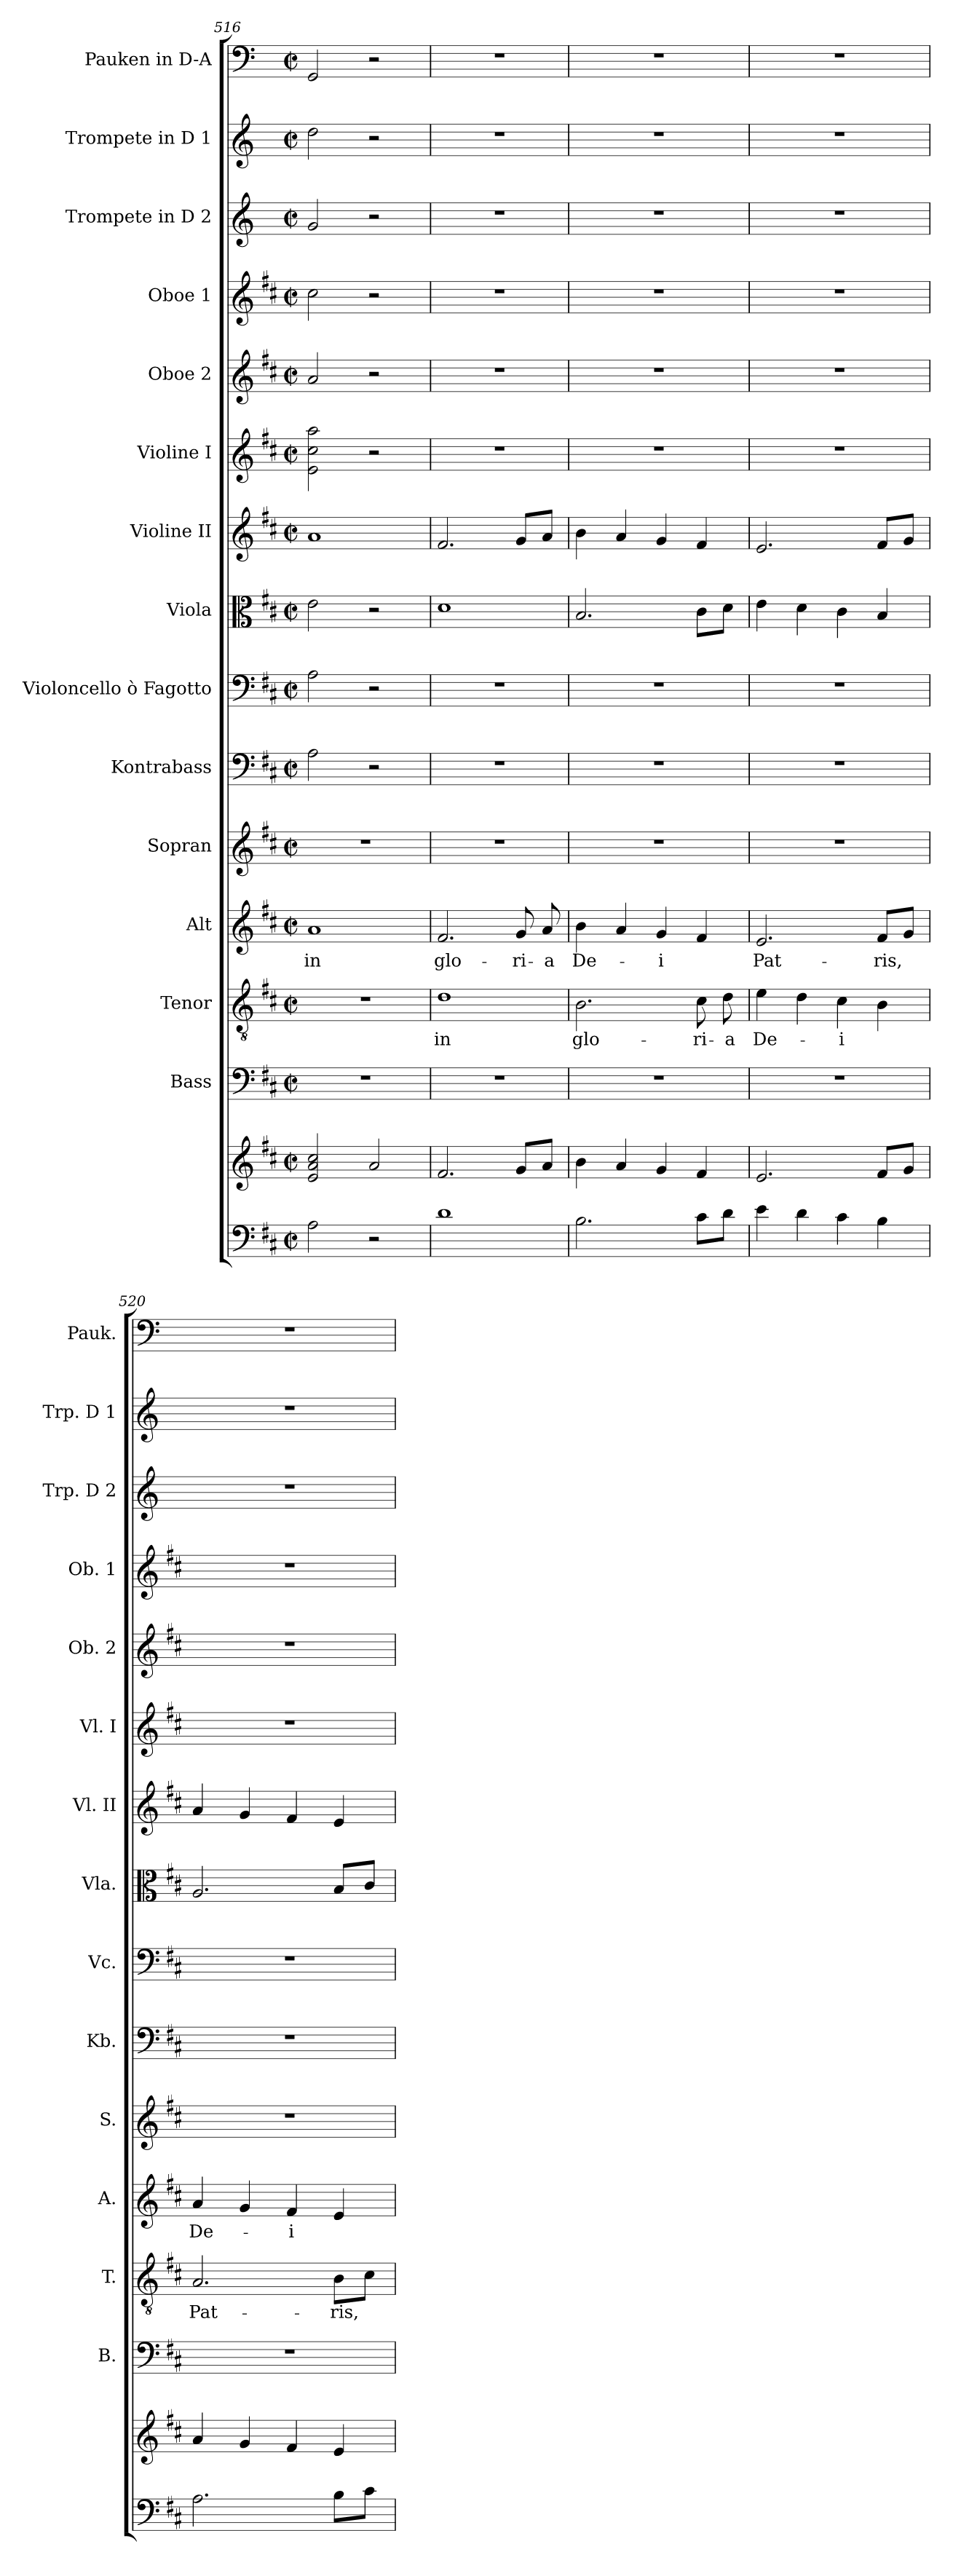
**kern	**kern	**kern	**kern	**text	**kern	**text	**kern	**kern	**kern	**kern	**kern	**kern	**kern	**kern	**kern	**kern	**kern
*part15	*part15	*part14	*part13	*part13	*part12	*part12	*part11	*part10	*part9	*part8	*part7	*part6	*part5	*part4	*part3	*part2	*part1
*staff16	*staff15	*staff14	*staff13	*staff13	*staff12	*staff12	*staff11	*staff10	*staff9	*staff8	*staff7	*staff6	*staff5	*staff4	*staff3	*staff2	*staff1
*	*	*I"Bass	*I"Tenor	*	*I"Alt	*	*I"Sopran	*I"Kontrabass	*I"Violoncello ò Fagotto	*I"Viola	*I"Violine II	*I"Violine I	*I"Oboe 2	*I"Oboe 1	*I"Trompete in D 2	*I"Trompete in D 1	*I"Pauken in D-A
*	*	*I'B.	*I'T.	*	*I'A.	*	*I'S.	*I'Kb.	*I'Vc.	*I'Vla.	*I'Vl. II	*I'Vl. I	*I'Ob. 2	*I'Ob. 1	*I'Trp. D 2	*I'Trp. D 1	*I'Pauk.
*clefF4	*clefG2	*clefF4	*clefGv2	*	*clefG2	*	*clefG2	*clefF4	*clefF4	*clefC3	*clefG2	*clefG2	*clefG2	*clefG2	*clefG2	*clefG2	*clefF4
*	*	*	*	*	*	*	*	*ITrd7c12	*	*	*	*	*	*	*ITrd-1c-2	*ITrd-1c-2	*ITrd-1c-2
*k[f#c#]	*k[f#c#]	*k[f#c#]	*k[f#c#]	*	*k[f#c#]	*	*k[f#c#]	*k[f#c#]	*k[f#c#]	*k[f#c#]	*k[f#c#]	*k[f#c#]	*k[f#c#]	*k[f#c#]	*k[f#c#]	*k[f#c#]	*k[f#c#]
*D:	*D:	*D:	*D:	*	*D:	*	*D:	*D:	*D:	*D:	*D:	*D:	*D:	*D:	*D:	*D:	*D:
*M2/2	*M2/2	*M2/2	*M2/2	*	*M2/2	*	*M2/2	*M2/2	*M2/2	*M2/2	*M2/2	*M2/2	*M2/2	*M2/2	*M2/2	*M2/2	*M2/2
*met(c|)	*met(c|)	*met(c|)	*met(c|)	*	*met(c|)	*	*met(c|)	*met(c|)	*met(c|)	*met(c|)	*met(c|)	*met(c|)	*met(c|)	*met(c|)	*met(c|)	*met(c|)	*met(c|)
=516	=516	=516	=516	=516	=516	=516	=516	=516	=516	=516	=516	=516	=516	=516	=516	=516	=516
!	!	!	!	!	!	!LO:LY:b	!	!	!	!	!	!	!	!	!	!	!
2A\	2e/ 2a/ 2cc#/	1r	1r	.	1a	in	1r	2AA\	2A\	2e\	1a	2e\ 2cc#\ 2aa\	2a/	2cc#\	2a/	2ee\	2AA/
2r	2a/	.	.	.	.	.	.	2r	2r	2r	.	2r	2r	2r	2r	2r	2r
=517	=517	=517	=517	=517	=517	=517	=517	=517	=517	=517	=517	=517	=517	=517	=517	=517	=517
!	!	!	!	!LO:LY:b	!	!LO:LY:b	!	!	!	!	!	!	!	!	!	!	!
1d	2.f#/	1r	1d	in	2.f#/	glo-	1r	1r	1r	1d	2.f#/	1r	1r	1r	1r	1r	1r
!	!	!	!	!	!	!LO:LY:b	!	!	!	!	!	!	!	!	!	!	!
.	8g/L	.	.	.	8g/	-ri-	.	.	.	.	8g/L	.	.	.	.	.	.
!	!	!	!	!	!	!LO:LY:b	!	!	!	!	!	!	!	!	!	!	!
.	8a/J	.	.	.	8a/	-a	.	.	.	.	8a/J	.	.	.	.	.	.
=518	=518	=518	=518	=518	=518	=518	=518	=518	=518	=518	=518	=518	=518	=518	=518	=518	=518
!	!	!	!	!LO:LY:b	!	!LO:LY:b	!	!	!	!	!	!	!	!	!	!	!
2.B\	4b\	1r	2.B\	glo-	4b\	De-	1r	1r	1r	2.B/	4b\	1r	1r	1r	1r	1r	1r
.	4a/	.	.	.	4a/	.	.	.	.	.	4a/	.	.	.	.	.	.
!	!	!	!	!	!	!LO:LY:b	!	!	!	!	!	!	!	!	!	!	!
.	4g/	.	.	.	4g/	-i	.	.	.	.	4g/	.	.	.	.	.	.
!	!	!	!	!LO:LY:b	!	!	!	!	!	!	!	!	!	!	!	!	!
8c#\L	4f#/	.	8c#\	-ri-	4f#/	.	.	.	.	8c#\L	4f#/	.	.	.	.	.	.
!	!	!	!	!LO:LY:b	!	!	!	!	!	!	!	!	!	!	!	!	!
8d\J	.	.	8d\	-a	.	.	.	.	.	8d\J	.	.	.	.	.	.	.
=519	=519	=519	=519	=519	=519	=519	=519	=519	=519	=519	=519	=519	=519	=519	=519	=519	=519
!	!	!	!	!LO:LY:b	!	!LO:LY:b	!	!	!	!	!	!	!	!	!	!	!
4e\	2.e/	1r	4e\	De-	2.e/	Pat-	1r	1r	1r	4e\	2.e/	1r	1r	1r	1r	1r	1r
4d\	.	.	4d\	.	.	.	.	.	.	4d\	.	.	.	.	.	.	.
!	!	!	!	!LO:LY:b	!	!	!	!	!	!	!	!	!	!	!	!	!
4c#\	.	.	4c#\	-i	.	.	.	.	.	4c#\	.	.	.	.	.	.	.
!	!	!	!	!	!	!LO:LY:b	!	!	!	!	!	!	!	!	!	!	!
4B\	8f#/L	.	4B\	.	8f#/L	-ris,	.	.	.	4B/	8f#/L	.	.	.	.	.	.
.	8g/J	.	.	.	8g/J	.	.	.	.	.	8g/J	.	.	.	.	.	.
!!LO:PB:g=z
=520	=520	=520	=520	=520	=520	=520	=520	=520	=520	=520	=520	=520	=520	=520	=520	=520	=520
!	!	!	!	!LO:LY:b	!	!LO:LY:b	!	!	!	!	!	!	!	!	!	!	!
2.A\	4a/	1r	2.A/	Pat-	4a/	De-	1r	1r	1r	2.A/	4a/	1r	1r	1r	1r	1r	1r
.	4g/	.	.	.	4g/	.	.	.	.	.	4g/	.	.	.	.	.	.
!	!	!	!	!	!	!LO:LY:b	!	!	!	!	!	!	!	!	!	!	!
.	4f#/	.	.	.	4f#/	-i	.	.	.	.	4f#/	.	.	.	.	.	.
!	!	!	!	!LO:LY:b	!	!	!	!	!	!	!	!	!	!	!	!	!
8B\L	4e/	.	8B\L	-ris,	4e/	.	.	.	.	8B/L	4e/	.	.	.	.	.	.
8c#\J	.	.	8c#\J	.	.	.	.	.	.	8c#/J	.	.	.	.	.	.	.
=	=	=	=	=	=	=	=	=	=	=	=	=	=	=	=	=	=
*-	*-	*-	*-	*-	*-	*-	*-	*-	*-	*-	*-	*-	*-	*-	*-	*-	*-
